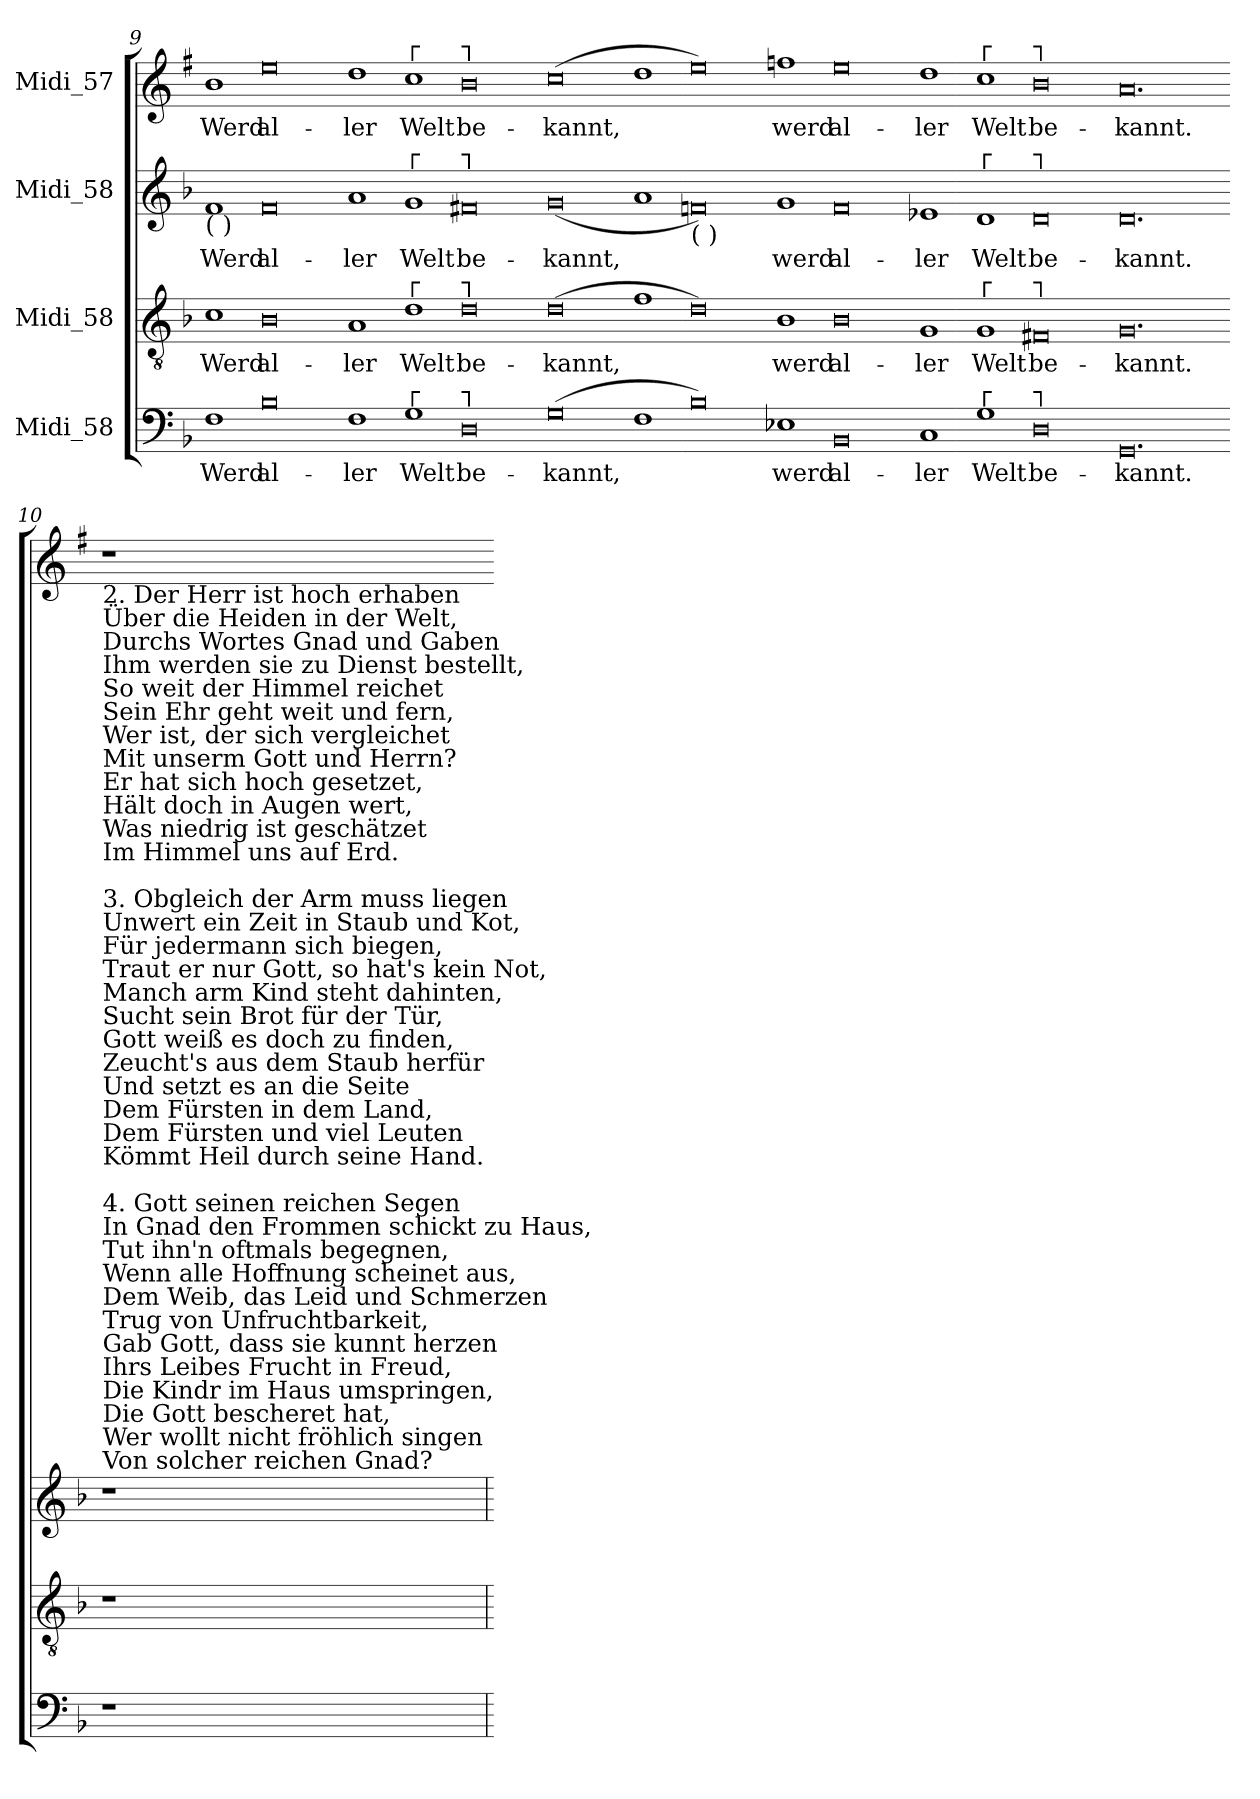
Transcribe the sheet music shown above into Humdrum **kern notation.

**kern	**text	**kern	**text	**kern	**text	**kern	**text
*part4	*part4	*part3	*part3	*part2	*part2	*part1	*part1
*staff4	*staff4	*staff3	*staff3	*staff2	*staff2	*staff1	*staff1
*I"Midi_58	*	*I"Midi_58	*	*I"Midi_58	*	*I"Midi_57	*
*clefF4	*	*clefGv2	*	*clefG2	*	*clefG2	*
*	*	*	*	*	*	*ITrd1c2	*
*k[b-]	*	*k[b-]	*	*k[b-]	*	*k[b-]	*
*F:	*	*F:	*	*F:	*	*F:	*
=9	=9	=9	=9	=9	=9	=9	=9
!	!	!	!	!LO:TX:b:t=(  )	!	!	!
!	!LO:LY:b	!	!LO:LY:b	!	!LO:LY:b	!	!LO:LY:b
1F	Werd	1c	Werd	1f	Werd	1a	Werd
!	!LO:LY:b	!	!LO:LY:b	!	!LO:LY:b	!	!LO:LY:b
0B-	al-	0B-	al-	0f	al-	0dd	al-
!	!LO:LY:b	!	!LO:LY:b	!	!LO:LY:b	!	!LO:LY:b
1F	-ler	1A	-ler	1a	-ler	1cc	-ler
!	!	!	!	!	!	!LO:TX:a:t=┌	!
!	!	!	!	!LO:TX:a:t=┌	!	!	!
!	!	!LO:TX:a:t=┌	!	!	!	!	!
!LO:TX:a:t=┌	!	!	!	!	!	!	!
!	!LO:LY:b	!	!LO:LY:b	!	!LO:LY:b	!	!LO:LY:b
1G	Welt	1d	Welt	1g	Welt	1b-	Welt
!	!	!	!	!	!	!LO:TX:a:t=┐	!
!	!	!	!	!LO:TX:a:t=┐	!	!	!
!	!	!LO:TX:a:t=┐	!	!	!	!	!
!LO:TX:a:t=┐	!	!	!	!	!	!	!
!	!LO:LY:b	!	!LO:LY:b	!	!LO:LY:b	!	!LO:LY:b
0D	be-	0d	be-	0f#X	be-	0a	be-
!	!LO:LY:b	!	!LO:LY:b	!	!LO:LY:b	!	!LO:LY:b
(>0G	-kannt,	(>0d	-kannt,	(<0g	-kannt,	(>0b-	-kannt,
1F	.	1f	.	1a	.	1cc	.
!	!	!	!	!LO:TX:b:t=(  )	!	!	!
0B-)	.	0d)	.	0f)	.	0dd)	.
!	!LO:LY:b	!	!LO:LY:b	!	!LO:LY:b	!	!LO:LY:b
1E-X	werd	1B-	werd	1g	werd	1ee-X	werd
!	!LO:LY:b	!	!LO:LY:b	!	!LO:LY:b	!	!LO:LY:b
0BB-	al-	0B-	al-	0f	al-	0dd	al-
!	!LO:LY:b	!	!LO:LY:b	!	!LO:LY:b	!	!LO:LY:b
1C	-ler	1G	-ler	1e-X	-ler	1cc	-ler
!	!	!	!	!	!	!LO:TX:a:t=┌	!
!	!	!	!	!LO:TX:a:t=┌	!	!	!
!	!	!LO:TX:a:t=┌	!	!	!	!	!
!LO:TX:a:t=┌	!	!	!	!	!	!	!
!	!LO:LY:b	!	!LO:LY:b	!	!LO:LY:b	!	!LO:LY:b
1G	Welt	1G	Welt	1d	Welt	1b-	Welt
!	!	!	!	!	!	!LO:TX:a:t=┐	!
!	!	!	!	!LO:TX:a:t=┐	!	!	!
!	!	!LO:TX:a:t=┐	!	!	!	!	!
!LO:TX:a:t=┐	!	!	!	!	!	!	!
!	!LO:LY:b	!	!LO:LY:b	!	!LO:LY:b	!	!LO:LY:b
0D	be-	0F#X	be-	0d	be-	0a	be-
!	!LO:LY:b	!	!LO:LY:b	!	!LO:LY:b	!	!LO:LY:b
0.GG	-kannt.	0.G	-kannt.	0.d	-kannt.	0.g	-kannt.
!!LO:LB:g=z
=10-	=10-	=10-	=10-	=10-	=10-	=10-	=10-
!	!	!	!	!	!	!LO:TX:b:t=2. Der Herr ist hoch erhaben\nÜber die Heiden in der Welt,\nDurchs Wortes Gnad und Gaben\nIhm werden sie zu Dienst bestellt,\nSo weit der Himmel reichet\nSein Ehr geht weit und fern,\nWer ist, der sich vergleichet\nMit unserm Gott und Herrn?\nEr hat sich hoch gesetzet,\nHält doch in Augen wert,\nWas niedrig ist geschätzet\nIm Himmel uns auf Erd.\n\n3. Obgleich der Arm muss liegen\nUnwert ein Zeit in Staub und Kot,\nFür jedermann sich biegen,\nTraut er nur Gott, so hat's kein Not,\nManch arm Kind steht dahinten,\nSucht sein Brot für der Tür,\nGott weiß es doch zu finden,\nZeucht's aus dem Staub herfür\nUnd setzt es an die Seite\nDem Fürsten in dem Land,\nDem Fürsten und viel Leuten\nKömmt Heil durch seine Hand.\n\n4. Gott seinen reichen Segen\nIn Gnad den Frommen schickt zu Haus,\nTut ihn'n oftmals begegnen,\nWenn alle Hoffnung scheinet aus,\nDem Weib, das Leid und Schmerzen\nTrug von Unfruchtbarkeit,\nGab Gott, dass sie kunnt herzen\nIhrs Leibes Frucht in Freud,\nDie Kindr im Haus umspringen,\nDie Gott bescheret hat,\nWer wollt nicht fröhlich singen\nVon solcher reichen Gnad?	!
1r	.	1r	.	1r	.	1r	.
=	=-	=	=-	=	=-	=-	=-
*-	*-	*-	*-	*-	*-	*-	*-
